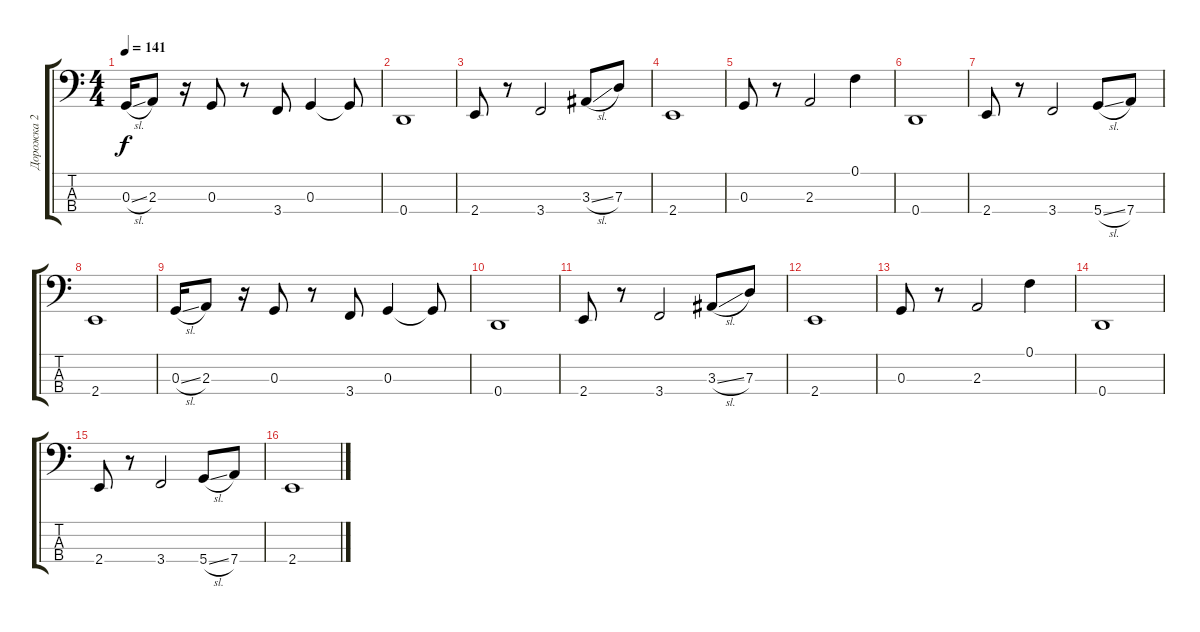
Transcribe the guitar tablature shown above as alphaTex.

\track ("Дорожка 2" "Дорожка 2") {instrument electricbassfinger}
\staff {score tabs}
\tuning (F2 C2 G1 D1) {hide}
\ts (4 4)
\tempo 141
\clef f4
\ks c
0.3{sl}.16{dy f} 2.3.8 r.16 0.3.8 r.8 3.4.8 0.3.4 0.3{t}.8 |
0.4.1 |
2.4.8 r.8 3.4.2 3.3{sl}.8 7.3.8 |
2.4.1 |
0.3.8 r.8 2.3.2 0.1.4 |
0.4.1 |
2.4.8 r.8 3.4.2 5.4{sl}.8 7.4.8 |
2.4.1 |
0.3{sl}.16 2.3.8 r.16 0.3.8 r.8 3.4.8 0.3.4 0.3{t}.8 |
0.4.1 |
2.4.8 r.8 3.4.2 3.3{sl}.8 7.3.8 |
2.4.1 |
0.3.8 r.8 2.3.2 0.1.4 |
0.4.1 |
2.4.8 r.8 3.4.2 5.4{sl}.8 7.4.8 |
2.4.1
